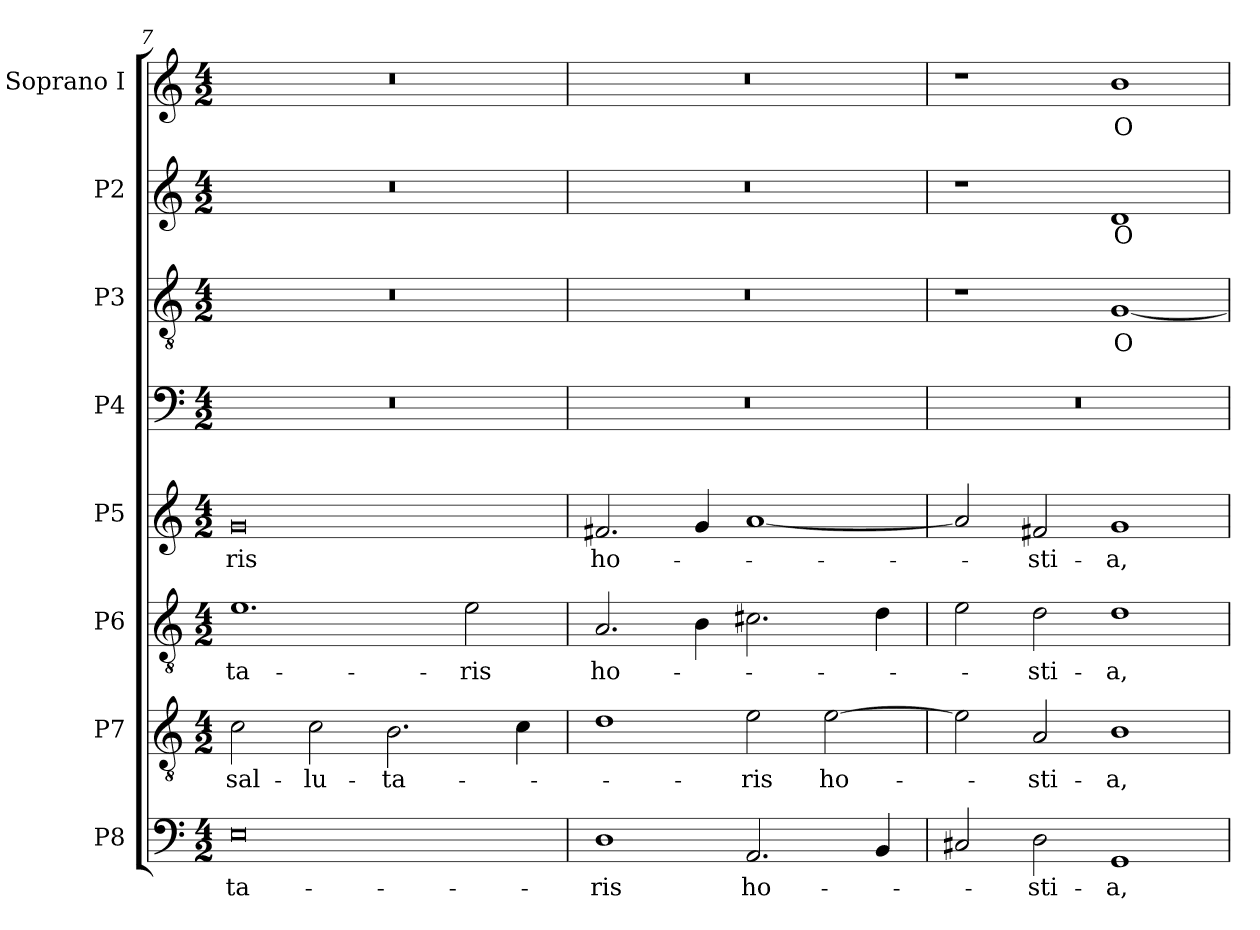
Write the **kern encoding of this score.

**kern	**text	**kern	**text	**kern	**text	**kern	**text	**kern	**kern	**text	**kern	**text	**kern	**text
*part8	*part8	*part7	*part7	*part6	*part6	*part5	*part5	*part4	*part3	*part3	*part2	*part2	*part1	*part1
*staff8	*staff8	*staff7	*staff7	*staff6	*staff6	*staff5	*staff5	*staff4	*staff3	*staff3	*staff2	*staff2	*staff1	*staff1
*I"P8	*	*I"P7	*	*I"P6	*	*I"P5	*	*I"P4	*I"P3	*	*I"P2	*	*I"Soprano I	*
*clefF4	*	*clefGv2	*	*clefGv2	*	*clefG2	*	*clefF4	*clefGv2	*	*clefG2	*	*clefG2	*
*k[]	*	*k[]	*	*k[]	*	*k[]	*	*k[]	*k[]	*	*k[]	*	*k[]	*
*C:	*	*C:	*	*C:	*	*C:	*	*C:	*C:	*	*C:	*	*C:	*
*M4/2	*	*M4/2	*	*M4/2	*	*M4/2	*	*M4/2	*M4/2	*	*M4/2	*	*M4/2	*
=7	=7	=7	=7	=7	=7	=7	=7	=7	=7	=7	=7	=7	=7	=7
!	!LO:LY:b:color=#000000	!	!	!	!	!	!	!	!	!	!	!	!	!
!	!	!	!LO:LY:b:color=#000000	!	!	!	!	!	!	!	!	!	!	!
!	!	!	!	!	!LO:LY:b:color=#000000	!	!	!	!	!	!	!	!	!
!	!	!	!	!	!	!	!LO:LY:b:color=#000000	!LO:N:vis=1	!LO:N:vis=1	!	!LO:N:vis=1	!	!LO:N:vis=1	!
0Ei	-ta-	2ci\	sal-	1.ei	-ta-	0gi	-ris	0r	0r	.	0r	.	0r	.
!	!	!	!LO:LY:b:color=#000000	!	!	!	!	!	!	!	!	!	!	!
.	.	2ci\	-lu-	.	.	.	.	.	.	.	.	.	.	.
!	!	!	!LO:LY:b:color=#000000	!	!	!	!	!	!	!	!	!	!	!
.	.	2.Bi\	-ta-	.	.	.	.	.	.	.	.	.	.	.
!	!	!	!	!	!LO:LY:b:color=#000000	!	!	!	!	!	!	!	!	!
.	.	.	.	2ei\	-ris	.	.	.	.	.	.	.	.	.
.	.	4ci\	.	.	.	.	.	.	.	.	.	.	.	.
=8	=8	=8	=8	=8	=8	=8	=8	=8	=8	=8	=8	=8	=8	=8
!	!LO:LY:b:color=#000000	!	!	!	!	!	!	!	!	!	!	!	!	!
!	!	!	!	!	!LO:LY:b:color=#000000	!	!	!	!	!	!	!	!	!
!	!	!	!	!	!	!	!LO:LY:b:color=#000000	!LO:N:vis=1	!LO:N:vis=1	!	!LO:N:vis=1	!	!LO:N:vis=1	!
1Di	-ris	1di	.	2.Ai/	ho-	2.f#Xi/	ho-	0r	0r	.	0r	.	0r	.
.	.	.	.	4Bi\	.	4gi/	.	.	.	.	.	.	.	.
!	!LO:LY:b:color=#000000	!	!	!	!	!	!	!	!	!	!	!	!	!
!	!	!	!LO:LY:b:color=#000000	!	!	!	!	!	!	!	!	!	!	!
2.AAi/	ho-	2ei\	-ris	2.c#Xi\	.	[<1ai	.	.	.	.	.	.	.	.
!	!	!	!LO:LY:b:color=#000000	!	!	!	!	!	!	!	!	!	!	!
.	.	[>2ei\	ho-	.	.	.	.	.	.	.	.	.	.	.
4BBi/	.	.	.	4di\	.	.	.	.	.	.	.	.	.	.
=9	=9	=9	=9	=9	=9	=9	=9	=9	=9	=9	=9	=9	=9	=9
!	!	!	!	!	!	!	!	!LO:N:vis=1	!	!	!	!	!	!
2C#Xi/	.	2ei\]	.	2ei\	.	2ai/]	.	0r	1r	.	1r	.	1r	.
!	!LO:LY:b:color=#000000	!	!	!	!	!	!	!	!	!	!	!	!	!
!	!	!	!LO:LY:b:color=#000000	!	!	!	!	!	!	!	!	!	!	!
!	!	!	!	!	!LO:LY:b:color=#000000	!	!	!	!	!	!	!	!	!
!	!	!	!	!	!	!	!LO:LY:b:color=#000000	!	!	!	!	!	!	!
2Di\	-sti-	2Ai/	-sti-	2di\	-sti-	2f#Xi/	-sti-	.	.	.	.	.	.	.
!	!LO:LY:b:color=#000000	!	!	!	!	!	!	!	!	!	!	!	!	!
!	!	!	!LO:LY:b:color=#000000	!	!	!	!	!	!	!	!	!	!	!
!	!	!	!	!	!LO:LY:b:color=#000000	!	!	!	!	!	!	!	!	!
!	!	!	!	!	!	!	!LO:LY:b:color=#000000	!	!	!	!	!	!	!
!	!	!	!	!	!	!	!	!	!	!LO:LY:b:color=#000000	!	!	!	!
!	!	!	!	!	!	!	!	!	!	!	!	!LO:LY:b:color=#000000	!	!
!	!	!	!	!	!	!	!	!	!	!	!	!	!	!LO:LY:b:color=#000000
1GGi	-a,	1Bi	-a,	1di	-a,	1gi	-a,	.	[<1Gi	O	1di	O	1bi	O
=	=	=	=	=	=	=	=	=	=	=	=	=	=	=
*-	*-	*-	*-	*-	*-	*-	*-	*-	*-	*-	*-	*-	*-	*-
